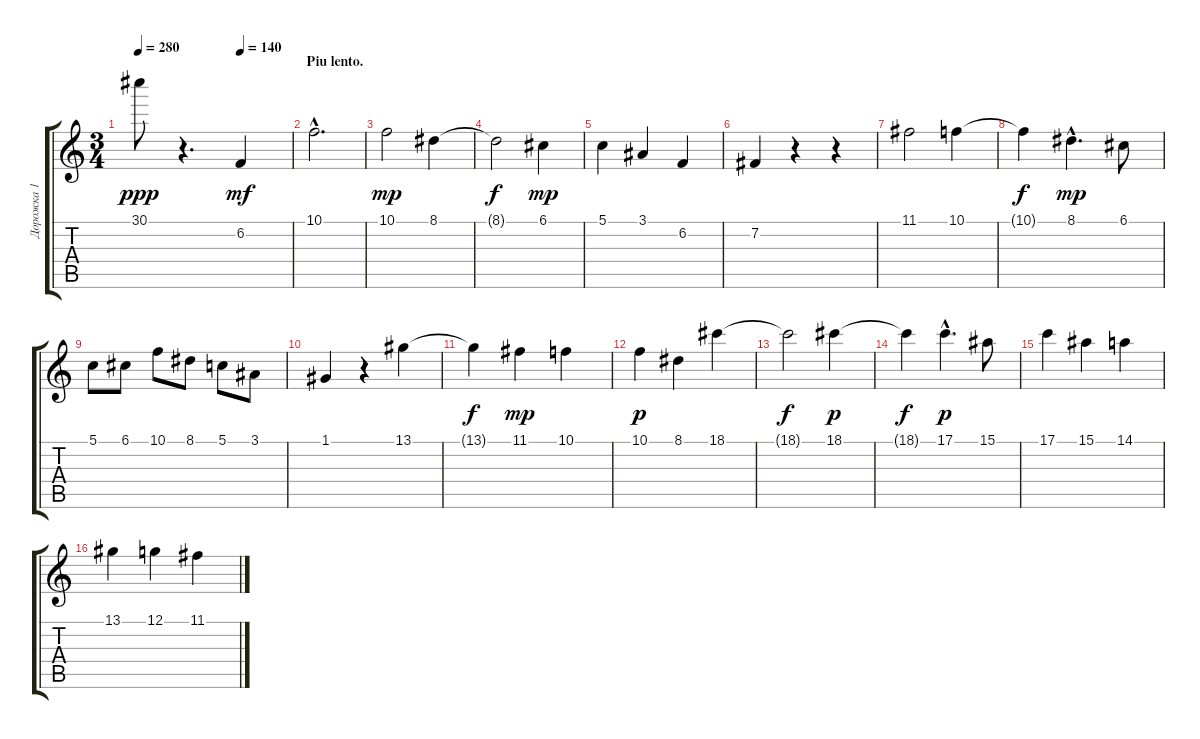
\track ("Дорожка 1" "Дорожка 1") {instrument acousticgrandpiano}
\staff {score tabs}
\tuning (G4 B3 G3 D3 A2 E2) {hide}
\ts (3 4)
\tempo 280
\tempo (140 0.6666666666666666)
\clef g2
\ks c
30.1.8{dy ppp} r.4{d} 6.2.4{dy mf} |
\section ("" "Piu lento.")
10.1{hac}.2{d} |
10.1.2{dy mp} 8.1.4 |
8.1{t}.2{dy f} 6.1.4{dy mp} |
5.1.4 3.1.4 6.2.4 |
7.2.4 r.4 r.4 |
11.1.2 10.1.4 |
10.1{t}.4{dy f} 8.1{hac}.4{d dy mp} 6.1.8 |
5.1.8 6.1.8 10.1.8 8.1.8 5.1.8 3.1.8 |
1.1.4 r.4 13.1.4 |
13.1{t}.4{dy f} 11.1.4{dy mp} 10.1.4 |
10.1.4{dy p} 8.1.4 18.1.4 |
18.1{t}.2{dy f} 18.1.4{dy p} |
18.1{t}.4{dy f} 17.1{hac}.4{d dy p} 15.1.8 |
17.1.4 15.1.4 14.1.4 |
13.1.4 12.1.4 11.1.4
